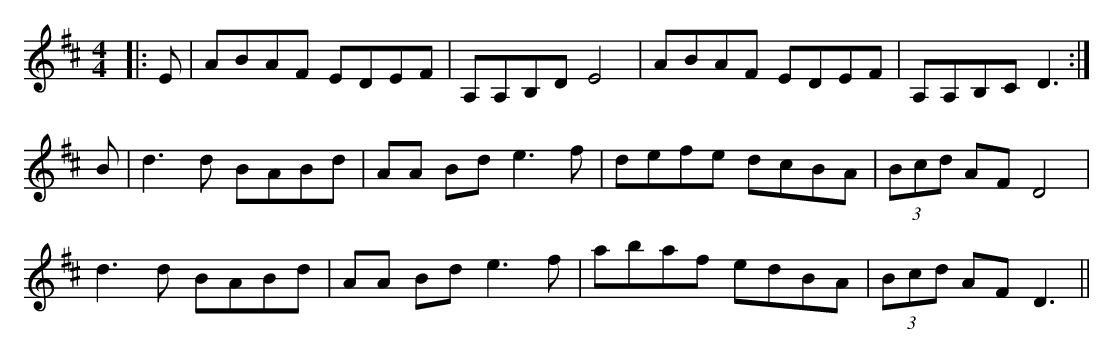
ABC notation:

X:1
M:4/4
K:D
|:E|ABAF EDEF|A,A,B,D E4|ABAF EDEF|A,A,B,C D3:|
B|d3d BABd|AA Bd e3f|defe dcBA|(3Bcd AF D4|
d3d BABd|AA Bd e3f|abaf edBA|(3Bcd AF D3||
